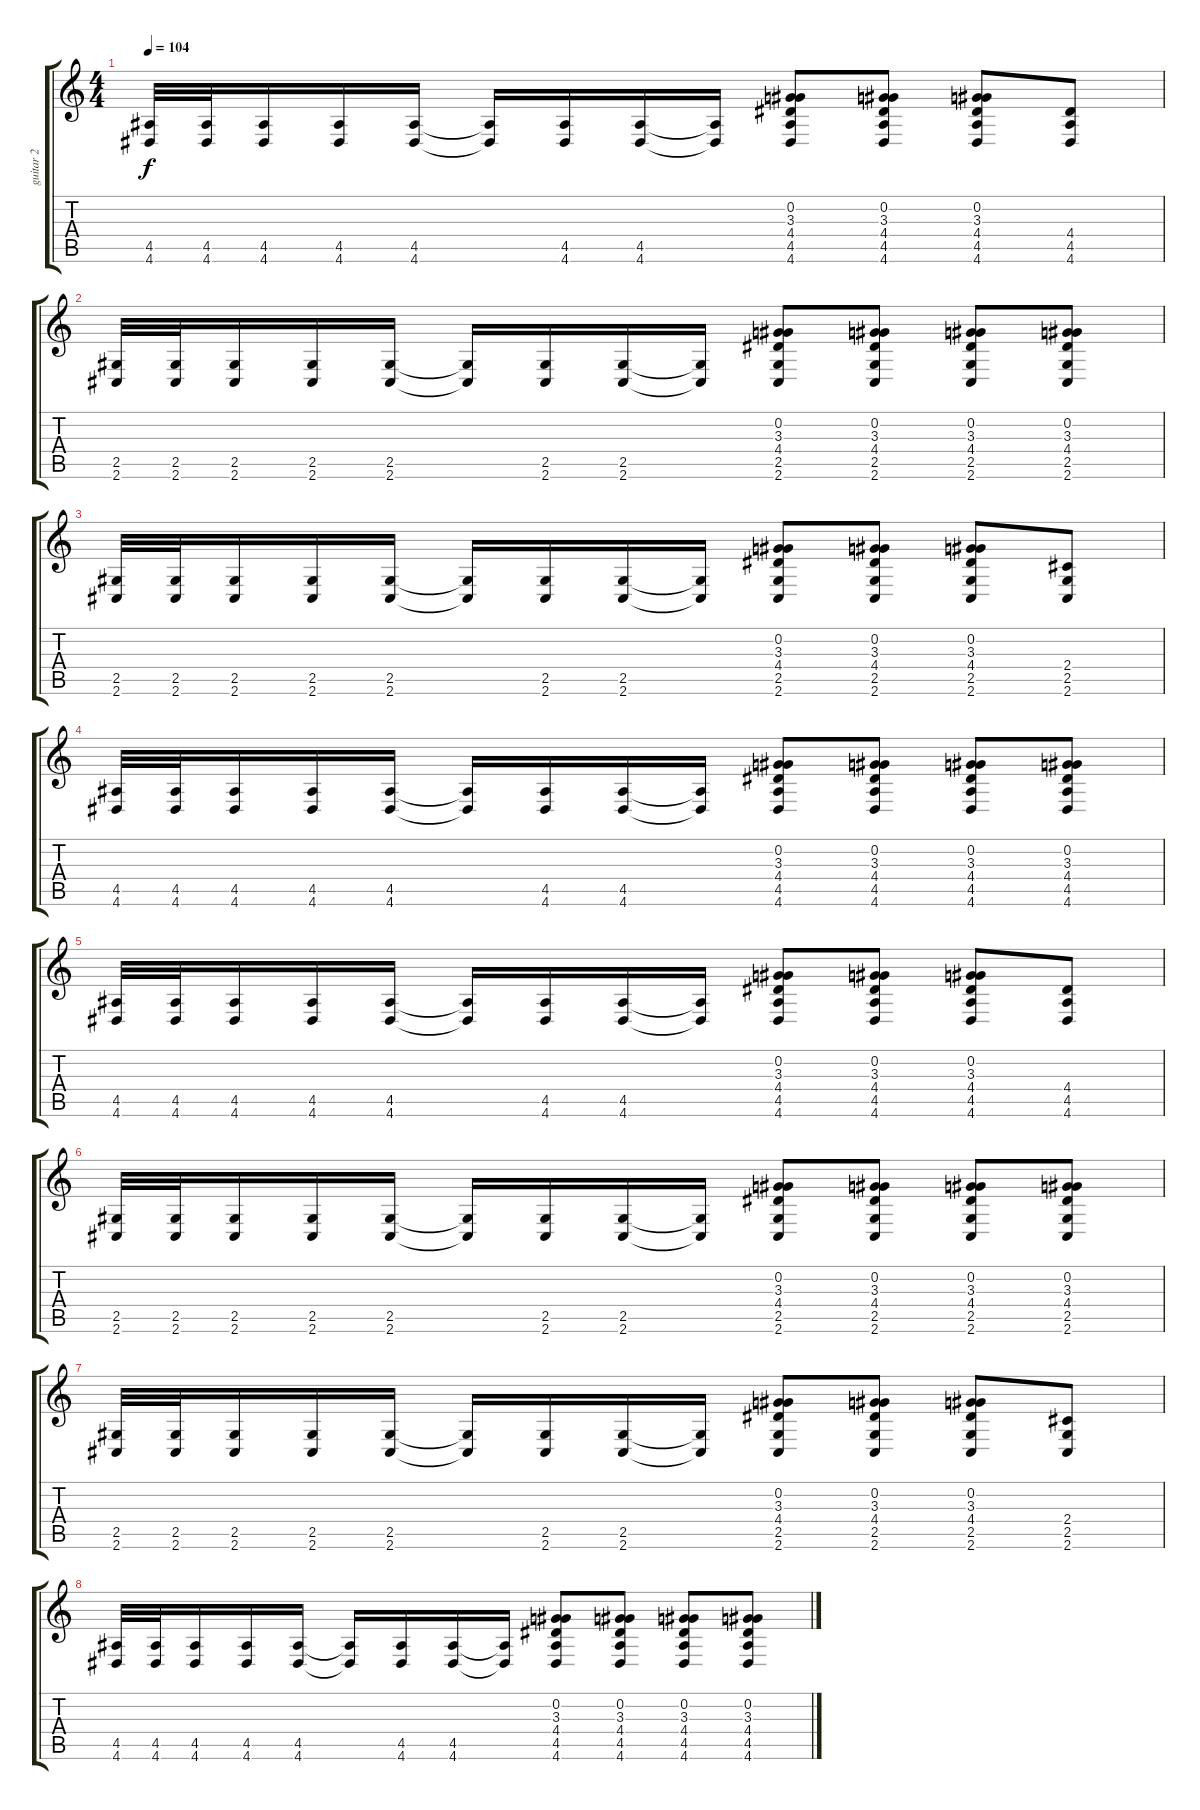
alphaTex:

\track ("guitar 2" "guitar 2") {instrument distortionguitar}
\staff {score tabs}
\tuning (Db4 Ab3 E3 B2 Gb2 B1) {hide}
\ts (4 4)
\tempo 104
\clef g2
\ks c
(4.5 4.6).32{dy f} (4.5 4.6).32 (4.5 4.6).16 (4.5 4.6).16 (4.5 4.6).16 (4.5{t} 4.6{t}).16 (4.5 4.6).16 (4.5 4.6).16 (4.5{t} 4.6{t}).16 (0.2 3.3 4.4 4.5 4.6).8 (0.2 3.3 4.4 4.5 4.6).8 (0.2 3.3 4.4 4.5 4.6).8 (4.4 4.5 4.6).8 |
(2.5 2.6).32 (2.5 2.6).32 (2.5 2.6).16 (2.5 2.6).16 (2.5 2.6).16 (2.5{t} 2.6{t}).16 (2.5 2.6).16 (2.5 2.6).16 (2.5{t} 2.6{t}).16 (0.2 3.3 4.4 2.5 2.6).8 (0.2 3.3 4.4 2.5 2.6).8 (0.2 3.3 4.4 2.5 2.6).8 (0.2 3.3 4.4 2.5 2.6).8 |
(2.5 2.6).32 (2.5 2.6).32 (2.5 2.6).16 (2.5 2.6).16 (2.5 2.6).16 (2.5{t} 2.6{t}).16 (2.5 2.6).16 (2.5 2.6).16 (2.5{t} 2.6{t}).16 (0.2 3.3 4.4 2.5 2.6).8 (0.2 3.3 4.4 2.5 2.6).8 (0.2 3.3 4.4 2.5 2.6).8 (2.4 2.5 2.6).8 |
(4.5 4.6).32 (4.5 4.6).32 (4.5 4.6).16 (4.5 4.6).16 (4.5 4.6).16 (4.5{t} 4.6{t}).16 (4.5 4.6).16 (4.5 4.6).16 (4.5{t} 4.6{t}).16 (0.2 3.3 4.4 4.5 4.6).8 (0.2 3.3 4.4 4.5 4.6).8 (0.2 3.3 4.4 4.5 4.6).8 (0.2 3.3 4.4 4.5 4.6).8 |
(4.5 4.6).32 (4.5 4.6).32 (4.5 4.6).16 (4.5 4.6).16 (4.5 4.6).16 (4.5{t} 4.6{t}).16 (4.5 4.6).16 (4.5 4.6).16 (4.5{t} 4.6{t}).16 (0.2 3.3 4.4 4.5 4.6).8 (0.2 3.3 4.4 4.5 4.6).8 (0.2 3.3 4.4 4.5 4.6).8 (4.4 4.5 4.6).8 |
(2.5 2.6).32 (2.5 2.6).32 (2.5 2.6).16 (2.5 2.6).16 (2.5 2.6).16 (2.5{t} 2.6{t}).16 (2.5 2.6).16 (2.5 2.6).16 (2.5{t} 2.6{t}).16 (0.2 3.3 4.4 2.5 2.6).8 (0.2 3.3 4.4 2.5 2.6).8 (0.2 3.3 4.4 2.5 2.6).8 (0.2 3.3 4.4 2.5 2.6).8 |
(2.5 2.6).32 (2.5 2.6).32 (2.5 2.6).16 (2.5 2.6).16 (2.5 2.6).16 (2.5{t} 2.6{t}).16 (2.5 2.6).16 (2.5 2.6).16 (2.5{t} 2.6{t}).16 (0.2 3.3 4.4 2.5 2.6).8 (0.2 3.3 4.4 2.5 2.6).8 (0.2 3.3 4.4 2.5 2.6).8 (2.4 2.5 2.6).8 |
(4.5 4.6).32 (4.5 4.6).32 (4.5 4.6).16 (4.5 4.6).16 (4.5 4.6).16 (4.5{t} 4.6{t}).16 (4.5 4.6).16 (4.5 4.6).16 (4.5{t} 4.6{t}).16 (0.2 3.3 4.4 4.5 4.6).8 (0.2 3.3 4.4 4.5 4.6).8 (0.2 3.3 4.4 4.5 4.6).8 (0.2 3.3 4.4 4.5 4.6).8
